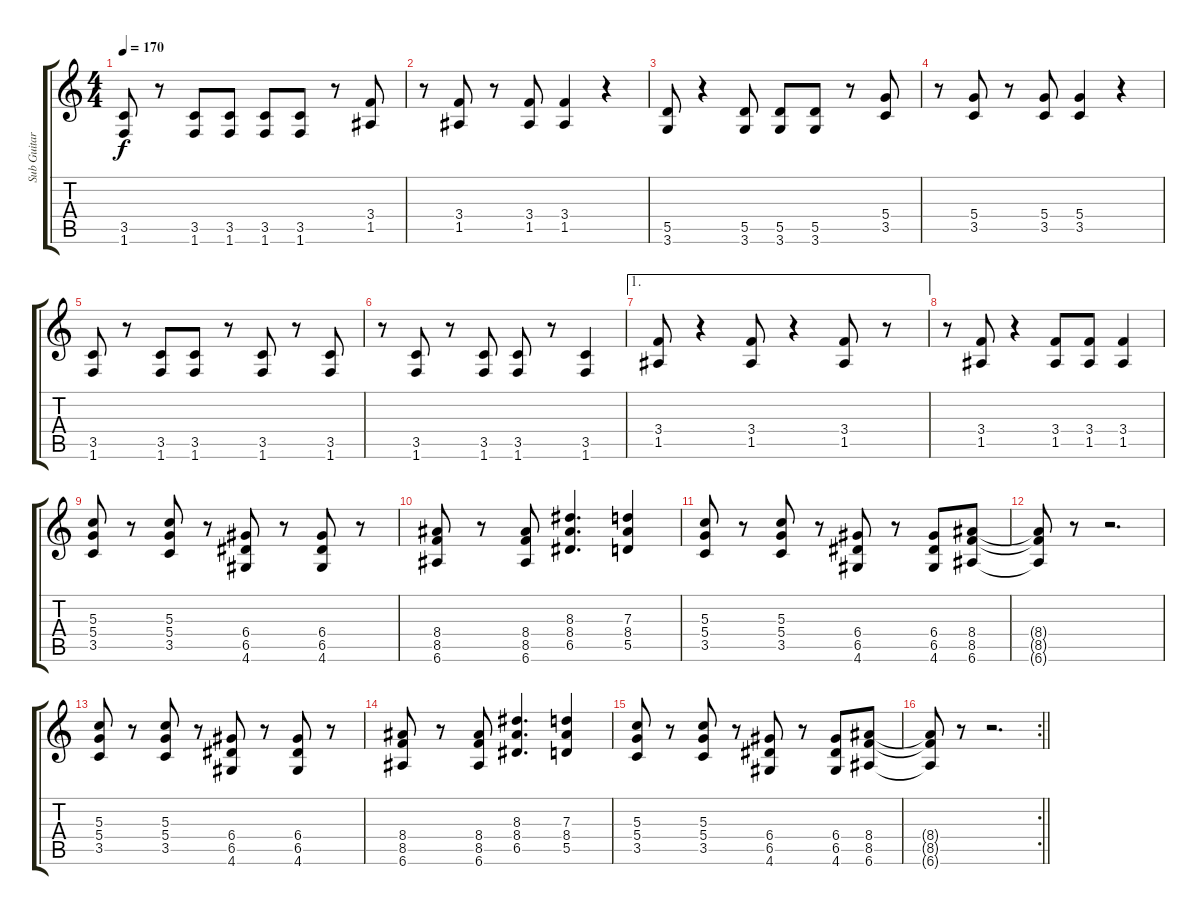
\track ("Sub Guitar" "Sub Guitar") {instrument distortionguitar}
\staff {score tabs}
\tuning (E4 B3 G3 D3 A2 E2) {hide}
\ts (4 4)
\tempo 170
\clef g2
\ks c
(3.5 1.6).8{dy f} r.8 (3.5 1.6).8 (3.5 1.6).8 (3.5 1.6).8 (3.5 1.6).8 r.8 (3.4 1.5).8 |
r.8 (3.4 1.5).8 r.8 (3.4 1.5).8 (3.4 1.5).4 r.4 |
(5.5 3.6).8 r.4 (5.5 3.6).8 (5.5 3.6).8 (5.5 3.6).8 r.8 (5.4 3.5).8 |
r.8 (5.4 3.5).8 r.8 (5.4 3.5).8 (5.4 3.5).4 r.4 |
(3.5 1.6).8 r.8 (3.5 1.6).8 (3.5 1.6).8 r.8 (3.5 1.6).8 r.8 (3.5 1.6).8 |
r.8 (3.5 1.6).8 r.8 (3.5 1.6).8 (3.5 1.6).8 r.8 (3.5 1.6).4 |
\ae 1
(3.4 1.5).8 r.4 (3.4 1.5).8 r.4 (3.4 1.5).8 r.8 |
r.8 (3.4 1.5).8 r.4 (3.4 1.5).8 (3.4 1.5).8 (3.4 1.5).4 |
(5.3 5.4 3.5).8 r.8 (5.3 5.4 3.5).8 r.8 (6.4 6.5 4.6).8 r.8 (6.4 6.5 4.6).8 r.8 |
(8.4 8.5 6.6).8 r.8 (8.4 8.5 6.6).8 (8.3 8.4 6.5).4{d} (7.3 8.4 5.5).4 |
(5.3 5.4 3.5).8 r.8 (5.3 5.4 3.5).8 r.8 (6.4 6.5 4.6).8 r.8 (6.4 6.5 4.6).8 (8.4 8.5 6.6).8 |
(8.4{t} 8.5{t} 6.6{t}).8 r.8 r.2{d} |
(5.3 5.4 3.5).8 r.8 (5.3 5.4 3.5).8 r.8 (6.4 6.5 4.6).8 r.8 (6.4 6.5 4.6).8 r.8 |
(8.4 8.5 6.6).8 r.8 (8.4 8.5 6.6).8 (8.3 8.4 6.5).4{d} (7.3 8.4 5.5).4 |
(5.3 5.4 3.5).8 r.8 (5.3 5.4 3.5).8 r.8 (6.4 6.5 4.6).8 r.8 (6.4 6.5 4.6).8 (8.4 8.5 6.6).8 |
\rc 2
\barLineRight lightlight
(8.4{t} 8.5{t} 6.6{t}).8 r.8 r.2{d}
